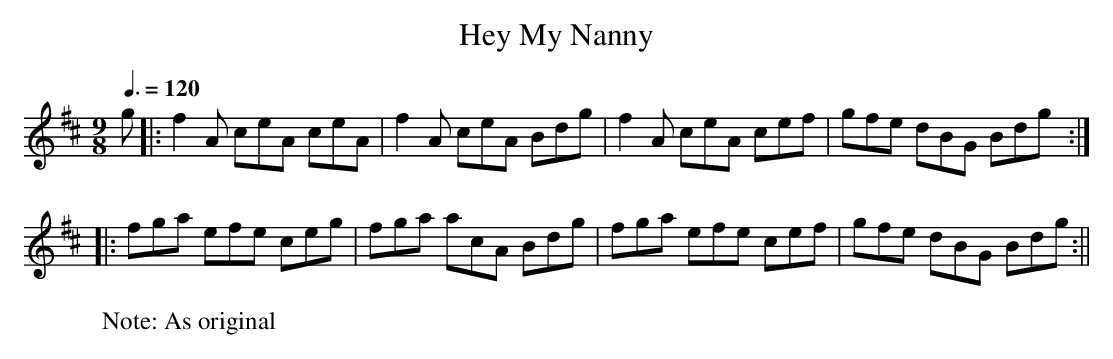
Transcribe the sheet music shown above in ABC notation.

X:1
T:Hey My Nanny
M:9/8
L:1/8
Q:3/8=120
K:Amix
g|: f2A ceA ceA | f2A ceA Bdg | f2A ceA cef | gfe dBG Bdg :|
|: fga efe ceg | fga acA Bdg | fga efe cef | gfe dBG Bdg :||
W:Note: As original
